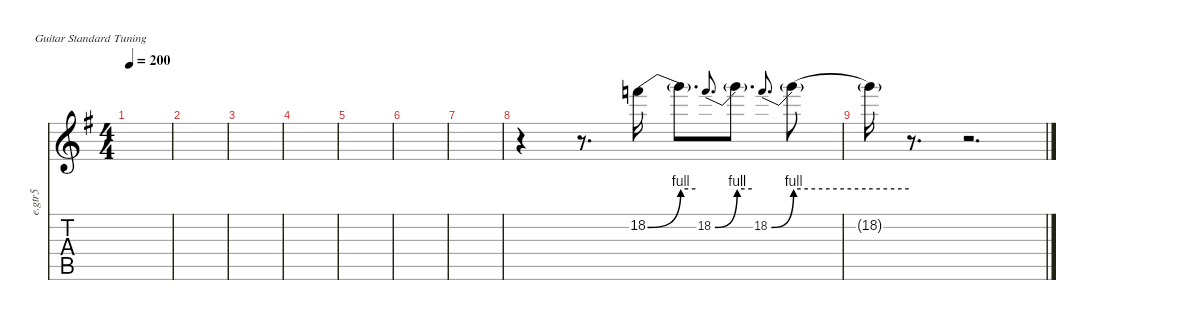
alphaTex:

\defaultSystemsLayout 4
\hideDynamics
\bracketExtendMode nobrackets
\track ("E.Guitar V" "e.gtr5") {instrument distortionguitar}
\staff {score tabs}
\tuning (E4 B3 G3 D3 A2 E2)
\ts (4 4)
\tempo 200
\clef g2
\ks g
|
|
|
|
|
|
|
r.4{beam Down} r.8{d beam Down} 18.2{be (bend 0 0 59.4 4) acc forcenatural}.16{beam Down} 18.2{be (hold 0 4 60 4) t}.8{d beam Down} 18.2{be (bend 0 0 59.4 4) acc forcenatural}.8{d gr onbeat beam Up} 18.2{be (hold 0 4 60 4) t}.8{d beam Down} 18.2{be (bend 0 0 59.4 4) acc forcenatural}.8{d gr onbeat beam Up} 18.2{be (hold 0 4 60 4) t}.8{beam Down} |
18.2{t}.16{beam Down} r.8{d beam Down} r.2{d beam Down}
